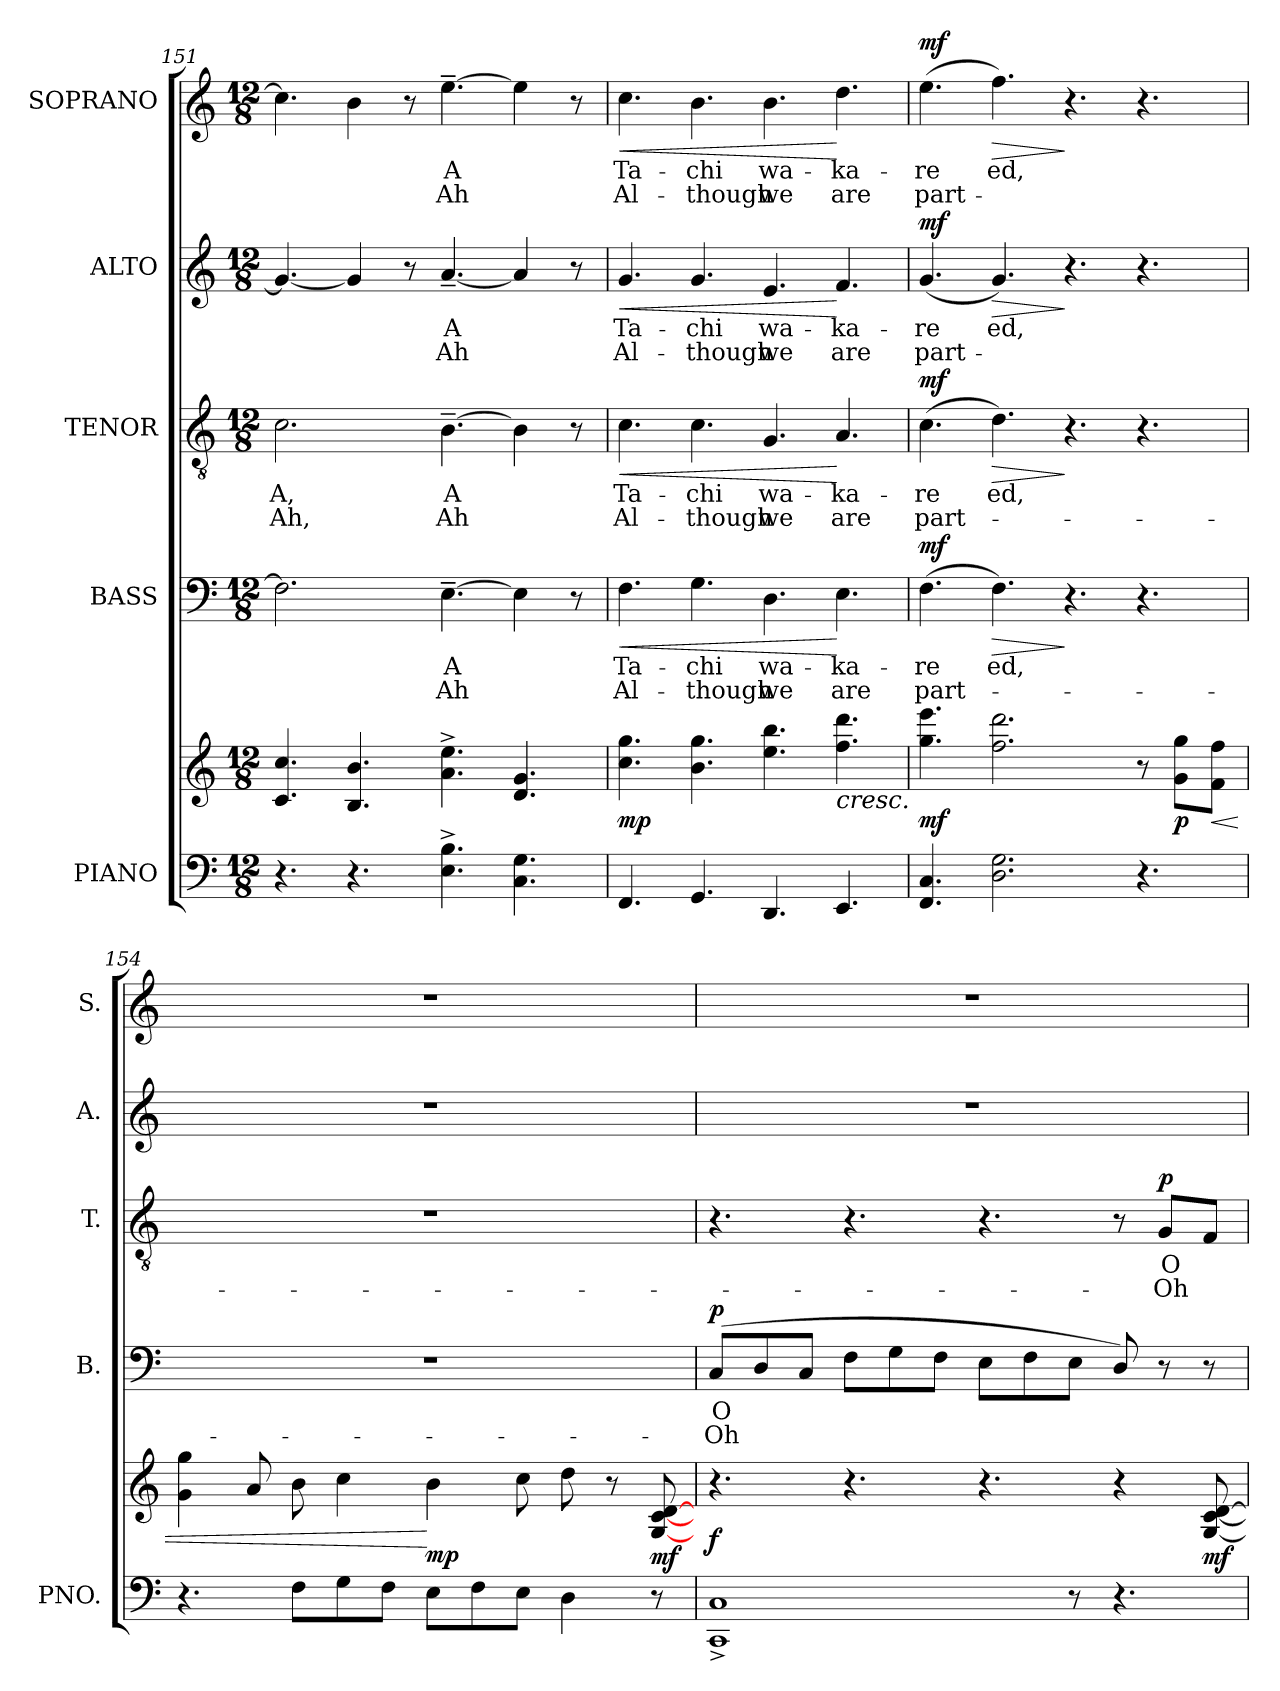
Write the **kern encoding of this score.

**kern	**kern	**dynam	**kern	**text	**text	**dynam	**kern	**text	**text	**dynam	**kern	**text	**text	**dynam	**kern	**text	**text	**dynam
*part5	*part5	*part5	*part4	*part4	*part4	*part4	*part3	*part3	*part3	*part3	*part2	*part2	*part2	*part2	*part1	*part1	*part1	*part1
*staff6	*staff5	*staff5/6	*staff4	*staff4	*staff4	*staff4	*staff3	*staff3	*staff3	*staff3	*staff2	*staff2	*staff2	*staff2	*staff1	*staff1	*staff1	*staff1
*I"PIANO	*	*	*I"BASS	*	*	*	*I"TENOR	*	*	*	*I"ALTO	*	*	*	*I"SOPRANO	*	*	*
*I'PNO.	*	*	*I'B.	*	*	*	*I'T.	*	*	*	*I'A.	*	*	*	*I'S.	*	*	*
*clefF4	*clefG2	*	*clefF4	*	*	*	*clefGv2	*	*	*	*clefG2	*	*	*	*clefG2	*	*	*
*	*	*	*	*	*	*	*ITrd7c12	*	*	*	*	*	*	*	*	*	*	*
*k[]	*k[]	*	*k[]	*	*	*	*k[]	*	*	*	*k[]	*	*	*	*k[]	*	*	*
*C:	*C:	*	*C:	*	*	*	*C:	*	*	*	*C:	*	*	*	*C:	*	*	*
*M12/8	*M12/8	*	*M12/8	*	*	*	*M12/8	*	*	*	*M12/8	*	*	*	*M12/8	*	*	*
=151	=151	=151	=151	=151	=151	=151	=151	=151	=151	=151	=151	=151	=151	=151	=151	=151	=151	=151
!	!	!	!	!	!	!	!	!LO:LY:b:color=#000000	!LO:LY:b:color=#000000	!	!	!	!	!	!	!	!	!
4.r	4.ci/ 4.cci	.	2.Fi\]	.	.	.	2.Ci\	A,	Ah,	.	4.gi/_	.	.	.	4.cci\]	.	.	.
4.r	4.Bi/ 4.bi	.	.	.	.	.	.	.	.	.	4gi/]	.	.	.	4bi\	.	.	.
.	.	.	.	.	.	.	.	.	.	.	8r	.	.	.	8r	.	.	.
!	!	!	!	!LO:LY:b:color=#000000	!LO:LY:b:color=#000000	!	!	!	!	!	!	!	!	!	!	!	!	!
!	!	!	!	!	!	!	!	!LO:LY:b:color=#000000	!LO:LY:b:color=#000000	!	!	!	!	!	!	!	!	!
!	!	!	!	!	!	!	!	!	!	!	!	!LO:LY:b:color=#000000	!LO:LY:b:color=#000000	!	!	!	!	!
!	!	!	!	!	!	!	!	!	!	!	!	!	!	!	!	!LO:LY:b:color=#000000	!LO:LY:b:color=#000000	!
4.Ei\^ 4.Bi^	4.ai\^ 4.eei^	.	[4.E~i\	A	Ah	.	[4.BB~i\	A	Ah	.	[4.a~i/	A	Ah	.	[4.ee~i\	A	Ah	.
4.Ci\ 4.Gi	4.di/ 4.gi	.	4Ei\]	.	.	.	4BBi\]	.	.	.	4ai/]	.	.	.	4eei\]	.	.	.
.	.	.	8r	.	.	.	8r	.	.	.	8r	.	.	.	8r	.	.	.
=152	=152	=152	=152	=152	=152	=152	=152	=152	=152	=152	=152	=152	=152	=152	=152	=152	=152	=152
!	!	!	!	!LO:LY:b:color=#000000	!LO:LY:b:color=#000000	!LO:HP:b	!	!	!	!	!	!	!	!	!	!	!	!
!	!	!	!	!	!	!	!	!LO:LY:b:color=#000000	!LO:LY:b:color=#000000	!LO:HP:b	!	!	!	!	!	!	!	!
!	!	!	!	!	!	!	!	!	!	!	!	!LO:LY:b:color=#000000	!LO:LY:b:color=#000000	!LO:HP:b	!	!	!	!
!	!	!	!	!	!	!	!	!	!	!	!	!	!	!	!	!LO:LY:b:color=#000000	!LO:LY:b:color=#000000	!LO:HP:b
4.FFi/	4.cci\ 4.ggi	mp	4.Fi\	Ta-	Al-	<	4.Ci\	Ta-	Al-	<	4.gi/	Ta-	Al-	<	4.cci\	Ta-	Al-	<
!	!	!	!	!LO:LY:b:color=#000000	!LO:LY:b:color=#000000	!	!	!	!	!	!	!	!	!	!	!	!	!
!	!	!	!	!	!	!	!	!LO:LY:b:color=#000000	!LO:LY:b:color=#000000	!	!	!	!	!	!	!	!	!
!	!	!	!	!	!	!	!	!	!	!	!	!LO:LY:b:color=#000000	!LO:LY:b:color=#000000	!	!	!	!	!
!	!	!	!	!	!	!	!	!	!	!	!	!	!	!	!	!LO:LY:b:color=#000000	!LO:LY:b:color=#000000	!
4.GGi/	4.bi\ 4.ggi	[	4.Gi\	-chi	-though	.	4.Ci\	-chi	-though	.	4.gi/	-chi	-though	.	4.bi\	-chi	-though	.
!	!	!	!	!LO:LY:b:color=#000000	!LO:LY:b:color=#000000	!	!	!	!	!	!	!	!	!	!	!	!	!
!	!	!	!	!	!	!	!	!LO:LY:b:color=#000000	!LO:LY:b:color=#000000	!	!	!	!	!	!	!	!	!
!	!	!	!	!	!	!	!	!	!	!	!	!LO:LY:b:color=#000000	!LO:LY:b:color=#000000	!	!	!	!	!
!	!	!	!	!	!	!	!	!	!	!	!	!	!	!	!	!LO:LY:b:color=#000000	!LO:LY:b:color=#000000	!
4.DDi/	4.eei\ 4.bbi	.	4.Di\	wa-	we	.	4.GGi/	wa-	we	.	4.ei/	wa-	we	.	4.bi\	wa-	we	.
!	!	!LO:HP:b	!	!	!	!	!	!	!	!	!	!	!	!	!	!	!	!
!	!	!	!	!LO:LY:b:color=#000000	!LO:LY:b:color=#000000	!	!	!	!	!	!	!	!	!	!	!	!	!
!	!	!	!	!	!	!	!	!LO:LY:b:color=#000000	!LO:LY:b:color=#000000	!	!	!	!	!	!	!	!	!
!	!	!	!	!	!	!	!	!	!	!	!	!LO:LY:b:color=#000000	!LO:LY:b:color=#000000	!	!	!	!	!
!	!	!	!	!	!	!	!	!	!	!	!	!	!	!	!	!LO:LY:b:color=#000000	!LO:LY:b:color=#000000	!
4.EEi/	4.ffi\ 4.dddi	<	4.Ei\	-ka-	are	[	4.AAi/	-ka-	are	[	4.fi/	-ka-	are	[	4.ddi\	-ka-	are	[
=153	=153	=153	=153	=153	=153	=153	=153	=153	=153	=153	=153	=153	=153	=153	=153	=153	=153	=153
!	!	!	!	!LO:LY:b:color=#000000	!LO:LY:b:color=#000000	!	!	!	!	!	!	!	!	!	!	!	!	!
!	!	!	!	!	!	!	!	!LO:LY:b:color=#000000	!LO:LY:b:color=#000000	!	!	!	!	!	!	!	!	!
!	!	!	!	!	!	!	!	!	!	!	!	!LO:LY:b:color=#000000	!LO:LY:b:color=#000000	!	!	!	!	!
!	!	!	!	!	!	!	!	!	!	!	!	!	!	!	!	!LO:LY:b:color=#000000	!LO:LY:b:color=#000000	!
4.FFi/ 4.Ci	4.ggi\ 4.eeei	mf	(4.Fi\	-re	part-	mf	(4.Ci\	-re	part-	mf	(4.gi/	-re	part-	mf	(4.eei\	-re	part-	mf
!	!	!	!	!LO:LY:b:color=#000000	!	!LO:HP:b	!	!	!	!	!	!	!	!	!	!	!	!
!	!	!	!	!	!	!	!	!LO:LY:b:color=#000000	!	!LO:HP:b	!	!	!	!	!	!	!	!
!	!	!	!	!	!	!	!	!	!	!	!	!LO:LY:b:color=#000000	!	!LO:HP:b	!	!	!	!
!	!	!	!	!	!	!	!	!	!	!	!	!	!	!	!	!LO:LY:b:color=#000000	!	!LO:HP:b
2.Di\ 2.Gi	2.ffi\ 2.dddi	.	4.Fi\)	-ed,	.	>	4.Di\)	-ed,	.	>	4.gi/)	-ed,	.	>	4.ffi\)	-ed,	.	>
.	.	.	4.r	.	.	]	4.r	.	.	]	4.r	.	.	]	4.r	.	.	]
4.r	8r	.	4.r	.	.	.	4.r	.	.	.	4.r	.	.	.	4.r	.	.	.
.	8gi\ 8ggiL	p	.	.	.	.	.	.	.	.	.	.	.	.	.	.	.	.
!	!	!LO:HP:b	!	!	!	!	!	!	!	!	!	!	!	!	!	!	!	!
.	8fi\ 8ffiJ	<	.	.	.	.	.	.	.	.	.	.	.	.	.	.	.	.
!!LO:PB:g=z
=154	=154	=154	=154	=154	=154	=154	=154	=154	=154	=154	=154	=154	=154	=154	=154	=154	=154	=154
!	!	!	!LO:N:vis=1	!	!	!	!LO:N:vis=1	!	!	!	!LO:N:vis=1	!	!	!	!LO:N:vis=1	!	!	!
4.r	4gi\ 4ggi	.	1.r	.	.	.	1.r	.	.	.	1.r	.	.	.	1.r	.	.	.
.	8ai/	.	.	.	.	.	.	.	.	.	.	.	.	.	.	.	.	.
8Fi\L	8bi\	.	.	.	.	.	.	.	.	.	.	.	.	.	.	.	.	.
8Gi\	4cci\	.	.	.	.	.	.	.	.	.	.	.	.	.	.	.	.	.
8Fi\J	.	.	.	.	.	.	.	.	.	.	.	.	.	.	.	.	.	.
8Ei\L	4bi\	[ mp	.	.	.	.	.	.	.	.	.	.	.	.	.	.	.	.
8Fi\	.	.	.	.	.	.	.	.	.	.	.	.	.	.	.	.	.	.
8Ei\J	8cci\	.	.	.	.	.	.	.	.	.	.	.	.	.	.	.	.	.
4Di\	8ddi\	.	.	.	.	.	.	.	.	.	.	.	.	.	.	.	.	.
.	8r	.	.	.	.	.	.	.	.	.	.	.	.	.	.	.	.	.
8r	[8Gi/ [8ci [8di	mf	.	.	.	.	.	.	.	.	.	.	.	.	.	.	.	.
=155	=155	=155	=155	=155	=155	=155	=155	=155	=155	=155	=155	=155	=155	=155	=155	=155	=155	=155
!	!	!	!	!LO:LY:b:color=#000000	!LO:LY:b:color=#000000	!	!	!	!	!	!LO:N:vis=1	!	!	!	!LO:N:vis=1	!	!	!
1CCi^ 1Ci^	4.r	f	(8Ci/L	O	Oh	p	4.r	.	.	.	1.r	.	.	.	1.r	.	.	.
.	.	.	8Di/	.	.	.	.	.	.	.	.	.	.	.	.	.	.	.
.	.	.	8Ci/J	.	.	.	.	.	.	.	.	.	.	.	.	.	.	.
.	4.r	.	8Fi\L	.	.	.	4.r	.	.	.	.	.	.	.	.	.	.	.
.	.	.	8Gi\	.	.	.	.	.	.	.	.	.	.	.	.	.	.	.
.	.	.	8Fi\J	.	.	.	.	.	.	.	.	.	.	.	.	.	.	.
.	4.r	.	8Ei\L	.	.	.	4.r	.	.	.	.	.	.	.	.	.	.	.
.	.	.	8Fi\	.	.	.	.	.	.	.	.	.	.	.	.	.	.	.
8r	.	.	8Ei\J	.	.	.	.	.	.	.	.	.	.	.	.	.	.	.
4.r	4r	.	8Di/)	.	.	.	8r	.	.	.	.	.	.	.	.	.	.	.
!	!	!	!	!	!	!	!	!LO:LY:b:color=#000000	!LO:LY:b:color=#000000	!	!	!	!	!	!	!	!	!
.	.	.	8r	.	.	.	8GGi/L	O	Oh	p	.	.	.	.	.	.	.	.
.	[8Gi/ [8ci [8di	mf	8r	.	.	.	8FFi/J	.	.	.	.	.	.	.	.	.	.	.
=	=	=	=	=	=	=	=	=	=	=	=	=	=	=	=	=	=	=
*-	*-	*-	*-	*-	*-	*-	*-	*-	*-	*-	*-	*-	*-	*-	*-	*-	*-	*-
